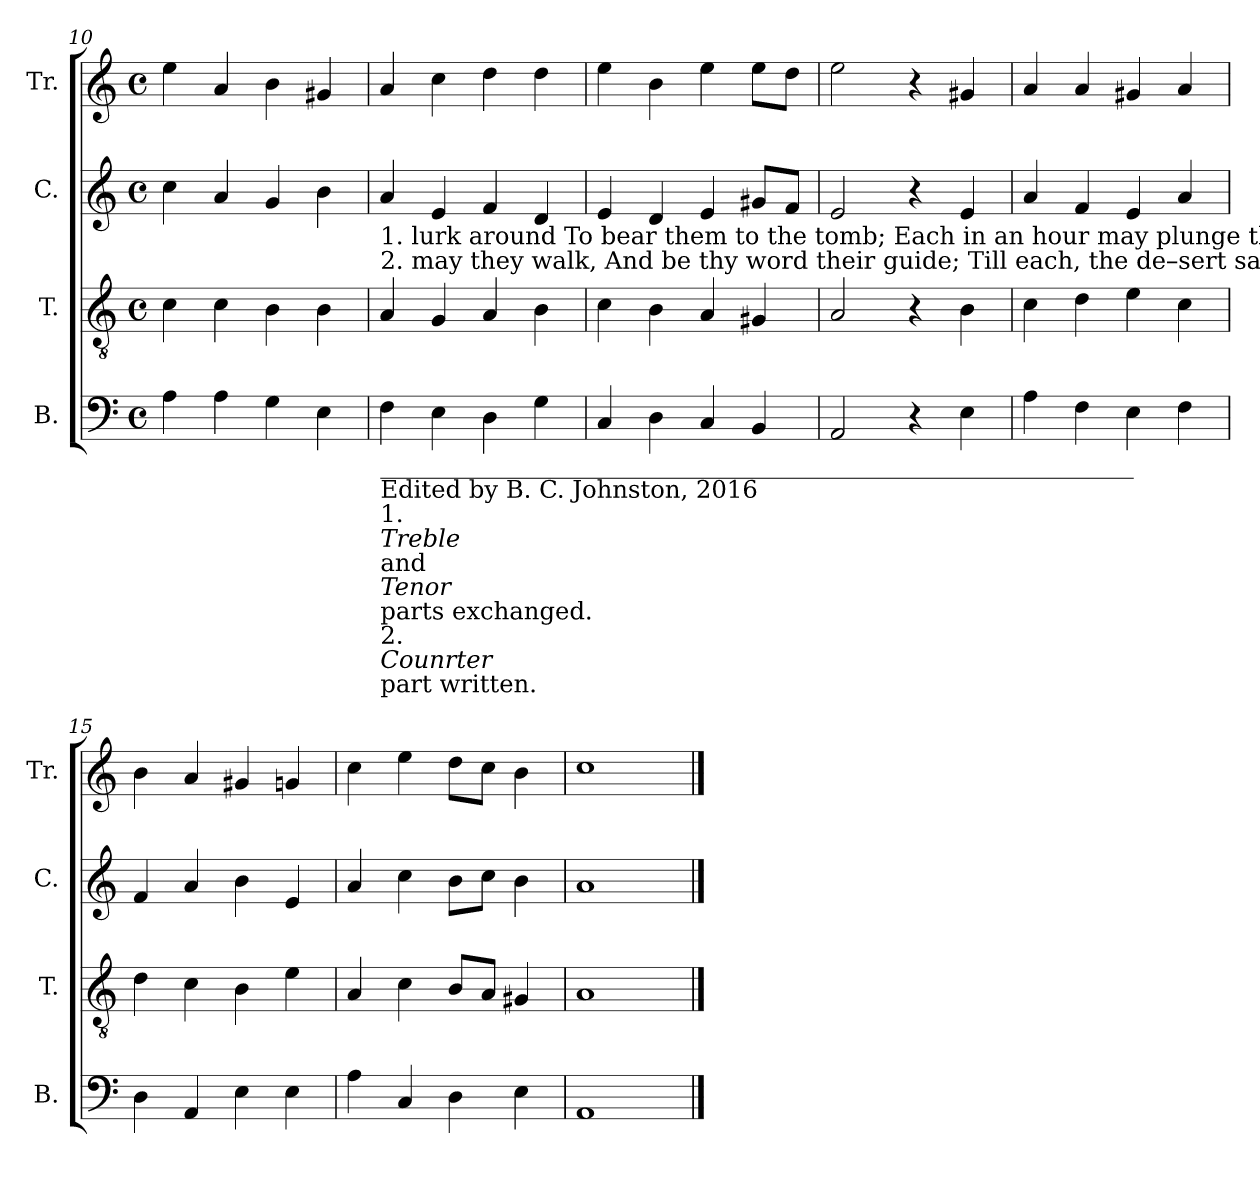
**kern	**kern	**kern	**kern
*part4	*part3	*part2	*part1
*staff4	*staff3	*staff2	*staff1
*I"B.	*I"T.	*I"C.	*I"Tr.
*I'B.	*I'T.	*I'C.	*I'Tr.
*clefF4	*clefGv2	*clefG2	*clefG2
*k[]	*k[]	*k[]	*k[]
*M4/4	*M4/4	*M4/4	*M4/4
*met(c)	*met(c)	*met(c)	*met(c)
=10	=10	=10	=10
4A!\	4c!\	4cc!\	4ee!\
4A!\	4c!\	4a!/	4a!/
4G!\	4B!\	4g!/	4b!\
4E!\	4B!\	4b!\	4g#X!/
!!LO:LB:g=z
=11	=11	=11	=11
!	!	!LO:TX:b:t=1. lurk around To bear them to   the      tomb;         Each in an hour may plunge them down, Where hope can never come.	!
!	!	!LO:TX:b:t=2. may they walk, And be thy word their guide;   Till   each, the de–sert  safely  passed,   On     Zi – on's   hill     a   –   bide.	!
!LO:TX:b:t=______________________________________________________________	!	!	!
!LO:TX:b:t=Edited by B. C. Johnston, 2016	!	!	!
!LO:TX:b:t=1.	!	!	!
!LO:TX:b:i:t=Treble	!	!	!
!LO:TX:b:t=and	!	!	!
!LO:TX:b:i:t=Tenor	!	!	!
!LO:TX:b:t=parts exchanged.	!	!	!
!LO:TX:b:t=2.	!	!	!
!LO:TX:b:i:t=Counrter	!	!	!
!LO:TX:b:t=part written.	!	!	!
4F!\	4A!/	4a!/	4a!/
4E!\	4G!/	4e!/	4cc!\
4D!\	4A!/	4f!/	4dd!\
4G!\	4B!\	4d!/	4dd!\
=12	=12	=12	=12
4C!/	4c!\	4e!/	4ee!\
4D!\	4B!\	4d!/	4b!\
4C!/	4A!/	4e!/	4ee!\
4BB!/	4G#X!/	8g#X!/L	8ee!\L
.	.	8f!/J	8dd!\J
=13	=13	=13	=13
2AA!/	2A!/	2e!/	2ee!\
4r	4r	4r	4r
4E!\	4B!\	4e!/	4g#X!/
=14	=14	=14	=14
4A!\	4c!\	4a!/	4a!/
4F!\	4d!\	4f!/	4a!/
4E!\	4e!\	4e!/	4g#X!/
4F!\	4c!\	4a!/	4a!/
=15	=15	=15	=15
4D!\	4d!\	4f!/	4b!\
4AA!/	4c!\	4a!/	4a!/
4E!\	4B!\	4b!\	4g#X!/
4E!\	4e!\	4e!/	4gn!/
=16	=16	=16	=16
4A!\	4A!/	4a!/	4cc!\
4C!/	4c!\	4cc!\	4ee!\
4D!\	8B!/L	8b!\L	8dd!\L
.	8A!/J	8cc!\J	8cc!\J
4E!\	4G#X!/	4b!\	4b!\
=17	=17	=17	=17
1AA!	1A!	1a!	1cc!
==	==	==	==
*-	*-	*-	*-
